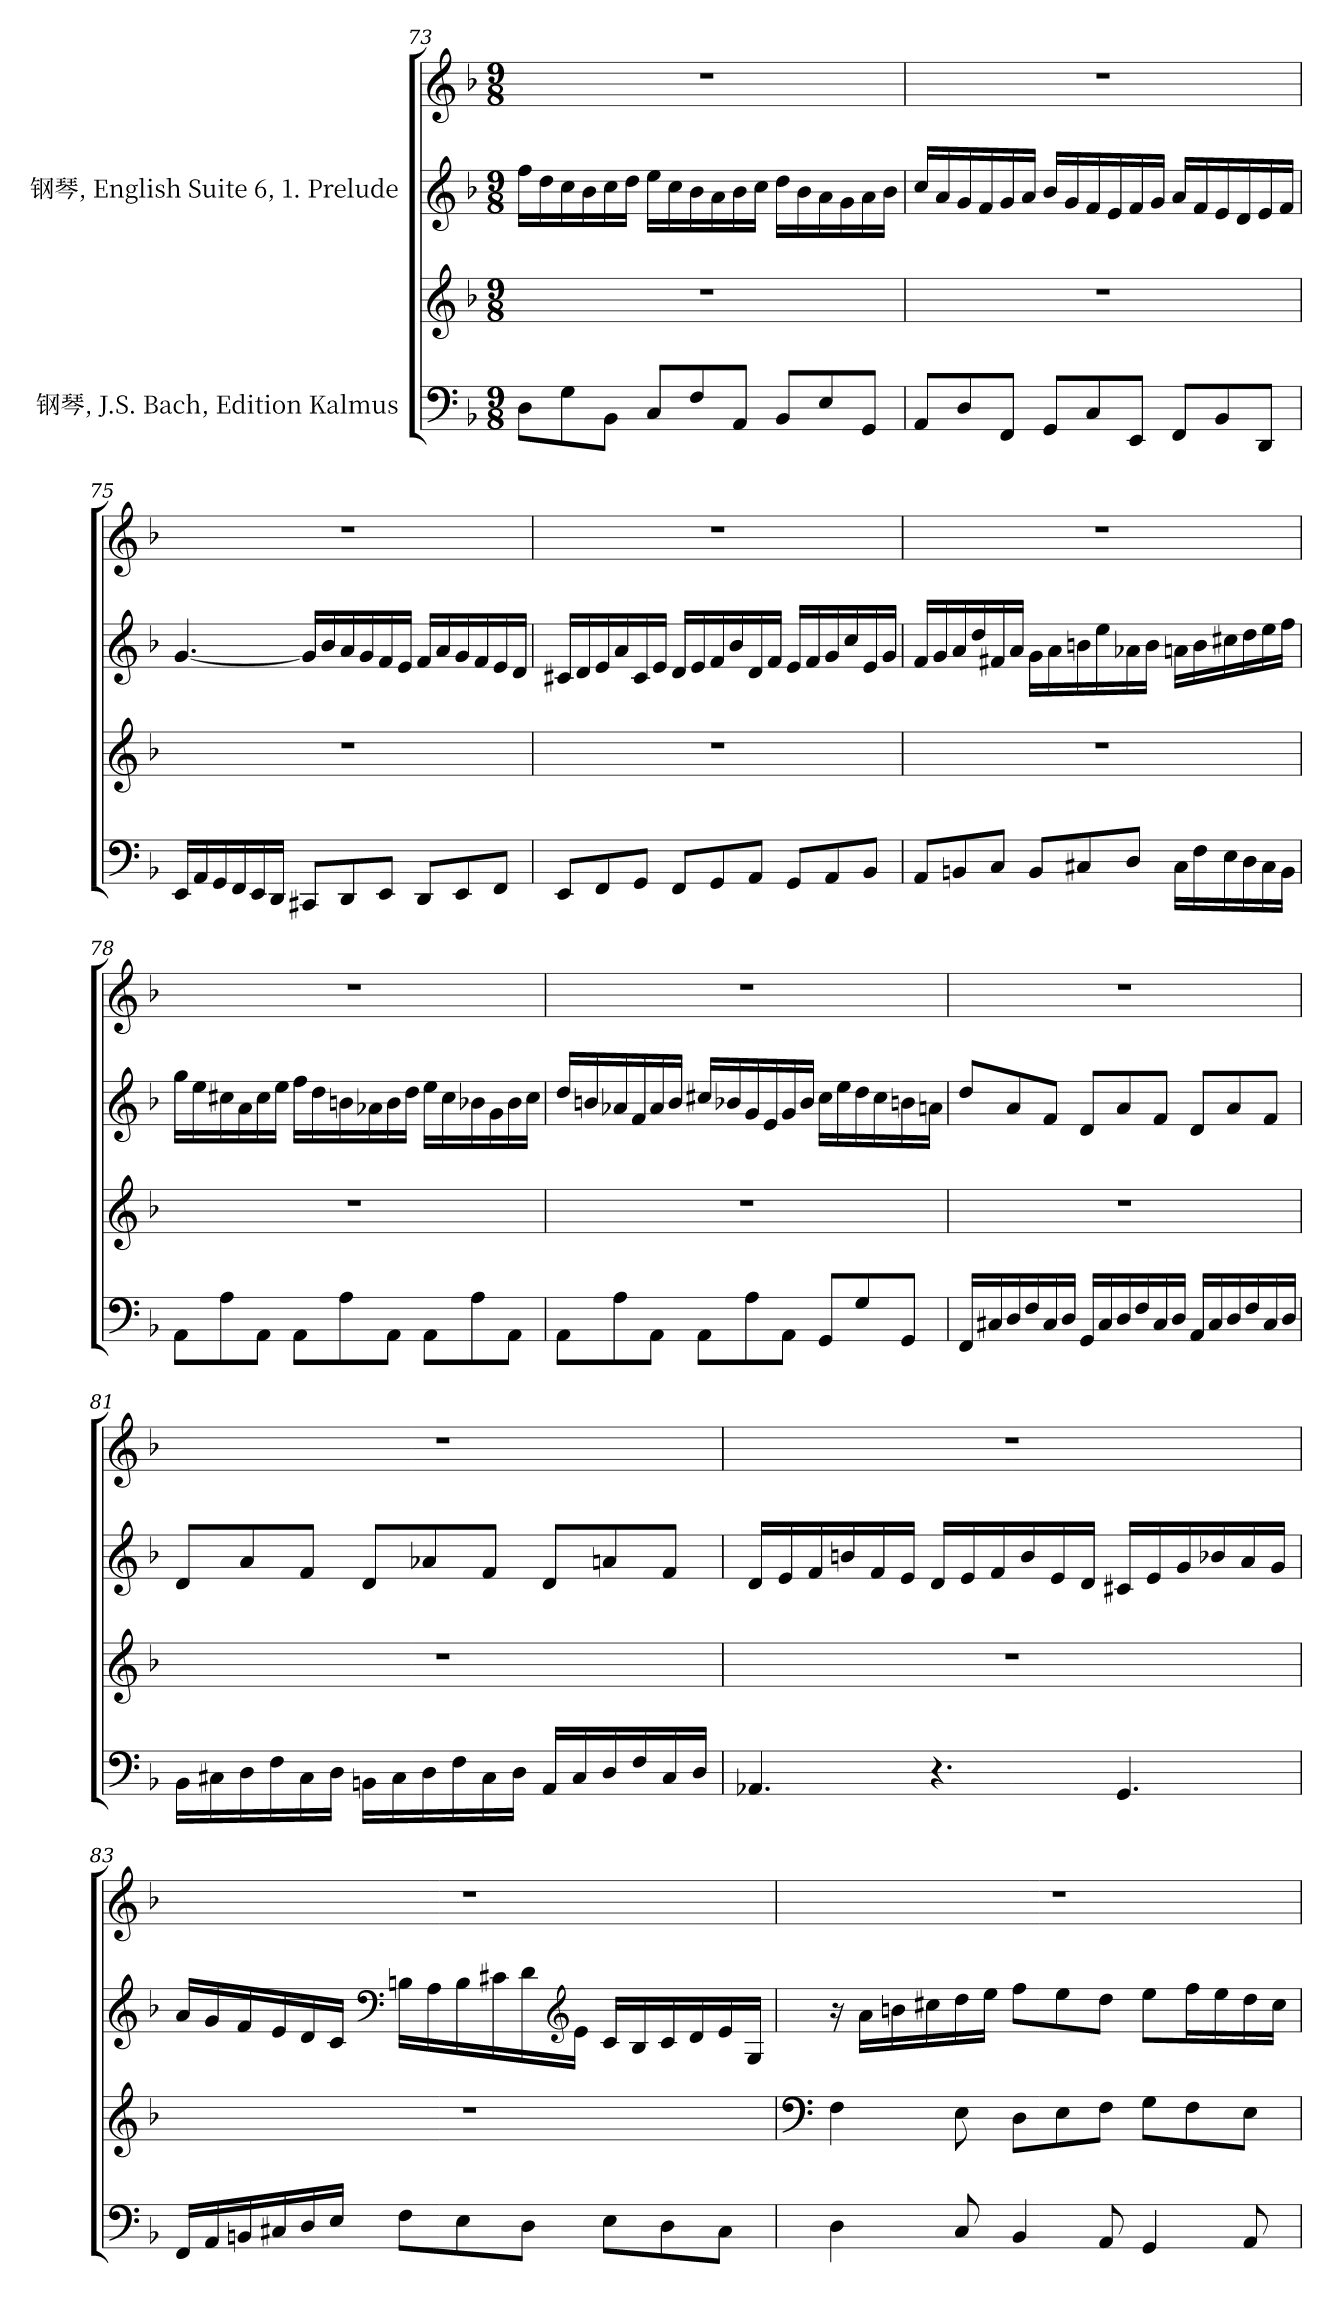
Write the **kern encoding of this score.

**kern	**kern	**kern	**kern
*part2	*part2	*part1	*part1
*staff4	*staff3	*staff2	*staff1
*I"钢琴, J.S. Bach, Edition Kalmus	*	*I"钢琴, English Suite 6, 1. Prelude	*
*clefF4	*clefG2	*clefG2	*clefG2
*k[b-]	*k[b-]	*k[b-]	*k[b-]
*M9/8	*M9/8	*M9/8	*M9/8
=73	=73	=73	=73
8D\L	8%9r	16ff\LL	8%9r
.	.	16dd\	.
8G\	.	16cc\	.
.	.	16b-\	.
8BB-\J	.	16cc\	.
.	.	16dd\JJ	.
8C/L	.	16ee\LL	.
.	.	16cc\	.
8F/	.	16b-\	.
.	.	16a\	.
8AA/J	.	16b-\	.
.	.	16cc\JJ	.
8BB-/L	.	16dd\LL	.
.	.	16b-\	.
8E/	.	16a\	.
.	.	16g\	.
8GG/J	.	16a\	.
.	.	16b-\JJ	.
!!LO:PB:g=z
=74	=74	=74	=74
8AA/L	8%9r	16cc/LL	8%9r
.	.	16a/	.
8D/	.	16g/	.
.	.	16f/	.
8FF/J	.	16g/	.
.	.	16a/JJ	.
8GG/L	.	16b-/LL	.
.	.	16g/	.
8C/	.	16f/	.
.	.	16e/	.
8EE/J	.	16f/	.
.	.	16g/JJ	.
8FF/L	.	16a/LL	.
.	.	16f/	.
8BB-/	.	16e/	.
.	.	16d/	.
8DD/J	.	16e/	.
.	.	16f/JJ	.
=75	=75	=75	=75
16EE/LL	8%9r	[4.g/	8%9r
16AA/	.	.	.
16GG/	.	.	.
16FF/	.	.	.
16EE/	.	.	.
16DD/JJ	.	.	.
8CC#X/L	.	16g/LL]	.
.	.	16b-/	.
8DD/	.	16a/	.
.	.	16g/	.
8EE/J	.	16f/	.
.	.	16e/JJ	.
8DD/L	.	16f/LL	.
.	.	16a/	.
8EE/	.	16g/	.
.	.	16f/	.
8FF/J	.	16e/	.
.	.	16d/JJ	.
!!LO:LB:g=z
=76	=76	=76	=76
8EE/L	8%9r	16c#X/LL	8%9r
.	.	16d/	.
8FF/	.	16e/	.
.	.	16a/	.
8GG/J	.	16c#/	.
.	.	16e/JJ	.
8FF/L	.	16d/LL	.
.	.	16e/	.
8GG/	.	16f/	.
.	.	16b-/	.
8AA/J	.	16d/	.
.	.	16f/JJ	.
8GG/L	.	16e/LL	.
.	.	16f/	.
8AA/	.	16g/	.
.	.	16cc/	.
8BB-/J	.	16e/	.
.	.	16g/JJ	.
=77	=77	=77	=77
8AA/L	8%9r	16f/LL	8%9r
.	.	16g/	.
8BBn/	.	16a/	.
.	.	16dd/	.
8C/J	.	16f#X/	.
.	.	16a/JJ	.
8BB/L	.	16g\LL	.
.	.	16a\	.
8C#X/	.	16bn\	.
.	.	16ee\	.
8D/J	.	16a-X\	.
.	.	16b\JJ	.
16C#\LL	.	16an\LL	.
16F\	.	16b\	.
16E\	.	16cc#X\	.
16D\	.	16dd\	.
16C#\	.	16ee\	.
16BB\JJ	.	16ff\JJ	.
!!LO:LB:g=z
=78	=78	=78	=78
8AA\L	8%9r	16gg\LL	8%9r
.	.	16ee\	.
8A\	.	16cc#X\	.
.	.	16a\	.
8AA\J	.	16cc#\	.
.	.	16ee\JJ	.
8AA\L	.	16ff\LL	.
.	.	16dd\	.
8A\	.	16bn\	.
.	.	16a-X\	.
8AA\J	.	16b\	.
.	.	16dd\JJ	.
8AA\L	.	16ee\LL	.
.	.	16cc#\	.
8A\	.	16b-X\	.
.	.	16g\	.
8AA\J	.	16b-\	.
.	.	16cc#\JJ	.
=79	=79	=79	=79
8AA\L	8%9r	16dd/LL	8%9r
.	.	16bn/	.
8A\	.	16a-X/	.
.	.	16f/	.
8AA\J	.	16a-/	.
.	.	16b/JJ	.
8AA\L	.	16cc#X/LL	.
.	.	16b-X/	.
8A\	.	16g/	.
.	.	16e/	.
8AA\J	.	16g/	.
.	.	16b-/JJ	.
8GG/L	.	16cc#\LL	.
.	.	16ee\	.
8G/	.	16dd\	.
.	.	16cc#\	.
8GG/J	.	16bn\	.
.	.	16an\JJ	.
!!LO:PB:g=z
=80	=80	=80	=80
16FF/LL	8%9r	8dd/L	8%9r
16C#X/	.	.	.
16D/	.	8a/	.
16F/	.	.	.
16C#/	.	8f/J	.
16D/JJ	.	.	.
16GG/LL	.	8d/L	.
16C#/	.	.	.
16D/	.	8a/	.
16F/	.	.	.
16C#/	.	8f/J	.
16D/JJ	.	.	.
16AA/LL	.	8d/L	.
16C#/	.	.	.
16D/	.	8a/	.
16F/	.	.	.
16C#/	.	8f/J	.
16D/JJ	.	.	.
=81	=81	=81	=81
16BB-\LL	8%9r	8d/L	8%9r
16C#X\	.	.	.
16D\	.	8a/	.
16F\	.	.	.
16C#\	.	8f/J	.
16D\JJ	.	.	.
16BBn\LL	.	8d/L	.
16C#\	.	.	.
16D\	.	8a-X/	.
16F\	.	.	.
16C#\	.	8f/J	.
16D\JJ	.	.	.
16AA/LL	.	8d/L	.
16C#/	.	.	.
16D/	.	8an/	.
16F/	.	.	.
16C#/	.	8f/J	.
16D/JJ	.	.	.
!!LO:LB:g=z
=82	=82	=82	=82
4.AA-X/	8%9r	16d/LL	8%9r
.	.	16e/	.
.	.	16f/	.
.	.	16bn/	.
.	.	16f/	.
.	.	16e/JJ	.
4.r	.	16d/LL	.
.	.	16e/	.
.	.	16f/	.
.	.	16b/	.
.	.	16e/	.
.	.	16d/JJ	.
4.GG/	.	16c#X/LL	.
.	.	16e/	.
.	.	16g/	.
.	.	16b-X/	.
.	.	16a/	.
.	.	16g/JJ	.
!!LO:LB:g=z
=83	=83	=83	=83
16FF/LL	8%9r	16a/LL	8%9r
16AA/	.	16g/	.
16BBn/	.	16f/	.
16C#X/	.	16e/	.
16D/	.	16d/	.
16E/JJ	.	16c/JJ	.
*	*	*clefF4	*
8F\L	.	16Bn\LL	.
.	.	16A\	.
8E\	.	16B\	.
.	.	16c#X\	.
8D\J	.	16d\	.
*	*	*clefG2	*
.	.	16e\JJ	.
8E\L	.	16c#/LL	.
.	.	16B/	.
8D\	.	16c#/	.
.	.	16d/	.
8C#\J	.	16e/	.
.	.	16G/JJ	.
=84	=84	=84	=84
*	*clefF4	*	*
4D\	4F\	16r	8%9r
.	.	16a\LL	.
.	.	16bn\	.
.	.	16cc#X\	.
8C/	8E\	16dd\	.
.	.	16ee\JJ	.
4BB-/	8D\L	8ff\L	.
.	8E\	8ee\	.
8AA/	8F\J	8dd\J	.
4GG/	8G\L	8ee\L	.
.	8F\	16ff\L	.
.	.	16ee\	.
8AA/	8E\J	16dd\	.
.	.	16cc#\JJ	.
=	=	=	=
*-	*-	*-	*-
